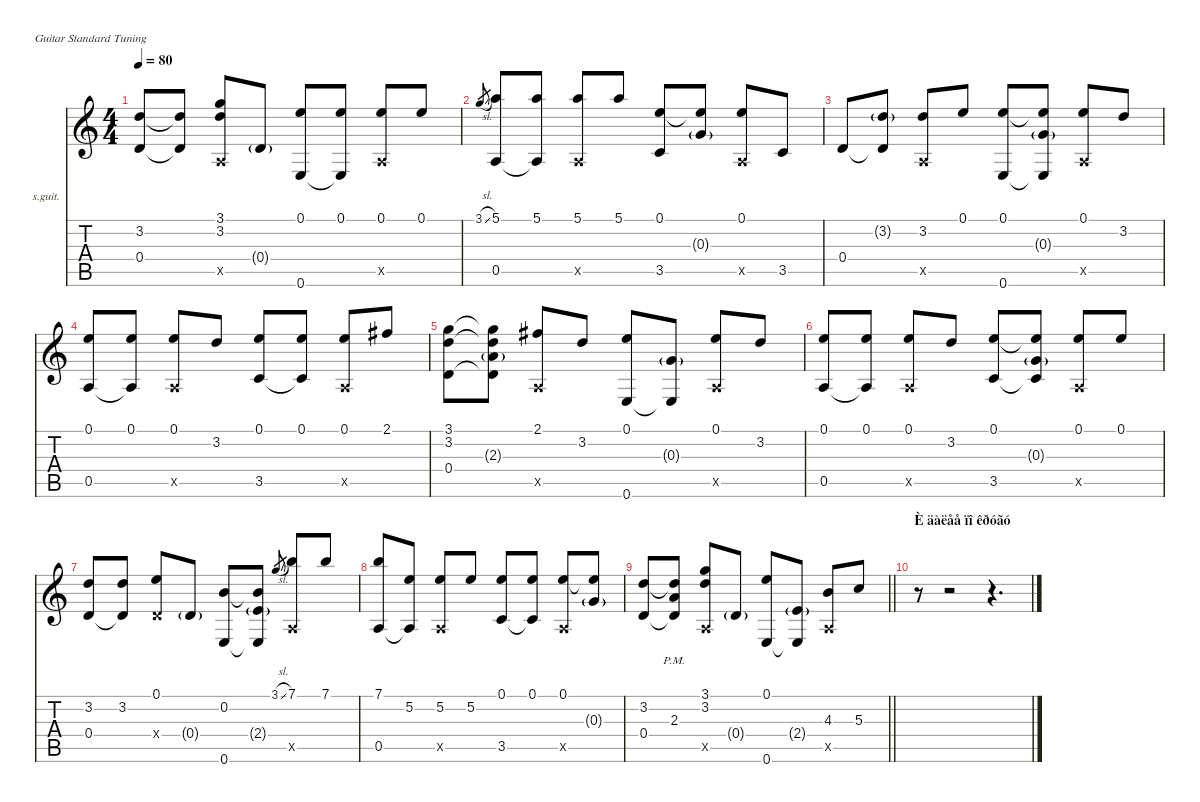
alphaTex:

\defaultSystemsLayout 4
\hideDynamics
\bracketExtendMode nobrackets
\firstSystemTrackNameOrientation horizontal
\otherSystemsTrackNameOrientation horizontal
\track ("Гитара" "s.guit.") {instrument acousticguitarsteel}
\staff {score tabs}
\tuning (E4 B3 G3 D3 A2 E2)
\ts (4 4)
\tempo 80
\clef g2
\ks c
(3.2 0.4).8{dy f beam Up} (3.2{t} 0.4{t}).8{beam Up} (3.1 3.2 0.5{x}).8{beam Up} 0.4{g}.8{dy mf beam Up} (0.1 0.6).8{dy f beam Up} (0.1 0.6{t}).8{beam Up} (0.1 0.5{x}).8{beam Up} 0.1.8{beam Up} |
3.1{sl}.8{gr dy mf beam Up} (5.1 0.5).8{dy f beam Up} (5.1 0.5{t}).8{beam Up} (5.1 0.5{x}).8{beam Up} 5.1.8{beam Up} (0.1 3.5).8{beam Up} (0.1{t} 0.3{g}).8{beam Up} (0.1 0.5{x}).8{beam Up} 3.5.8{beam Up} |
0.4.8{beam Up} (3.2{g} 0.4{t}).8{beam Up} (3.2 0.5{x}).8{beam Up} 0.1.8{beam Up} (0.1 0.6).8{beam Up} (0.1{t} 0.3{g} 0.6{t}).8{beam Up} (0.1 0.5{x}).8{beam Up} 3.2.8{beam Up} |
(0.1 0.5).8{beam Up} (0.1 0.5{t}).8{beam Up} (0.1 0.5{x}).8{beam Up} 3.2.8{beam Up} (0.1 3.5).8{beam Up} (0.1 3.5{t}).8{beam Up} (0.1 0.5{x}).8{beam Up} 2.1{acc #}.8{beam Up} |
(3.1 3.2 0.4).8{beam Down} (3.1{t} 3.2{t} 2.3{g} 0.4{t}).8{beam Down} (2.1{acc #} 0.5{x}).8{beam Up} 3.2.8{beam Up} (0.1 0.6).8{beam Up} (0.3{g} 0.6{t}).8{beam Up} (0.1 0.5{x}).8{beam Up} 3.2.8{beam Up} |
(0.1 0.5).8{beam Up} (0.1 0.5{t}).8{beam Up} (0.1 0.5{x}).8{beam Up} 3.2.8{beam Up} (0.1 3.5).8{beam Up} (0.1{t} 0.3{g} 3.5{t}).8{beam Up} (0.1 0.5{x}).8{beam Up} 0.1.8{beam Up} |
(3.2 0.4).8{beam Up} (3.2 0.4{t}).8{beam Up} (0.1 0.4{x}).8{beam Up} 0.4{g}.8{dy mf beam Up} (0.2 0.6).8{dy f beam Up} (0.2{t} 2.4{g} 0.6{t}).8{beam Up} 3.1{sl}.8{gr dy mf beam Up} (7.1 0.5{x}).8{dy f beam Up} 7.1.8{beam Up} |
(7.1 0.5).8{beam Up} (5.2 0.5{t}).8{beam Up} (5.2 0.5{x}).8{beam Up} 5.2.8{beam Up} (0.1 3.5).8{beam Up} (0.1 3.5{t}).8{beam Up} (0.1 0.5{x}).8{beam Up} (0.1{t} 0.3{g}).8{beam Up} |
\barLineRight lightlight
(3.2 0.4).8{beam Up} (3.2{t} 2.3{pm} 0.4{t}).8{beam Up} (3.1 3.2 0.5{x}).8{beam Up} 0.4{g}.8{dy mf beam Up} (0.1 0.6).8{dy f beam Up} (2.4{g} 0.6{t}).8{beam Up} (4.3 0.5{x}).8{beam Up} 5.3.8{beam Up} |
\section ("" "È äàëåå ïî êðóãó")
r.8{beam Down} r.2{beam Down} r.4{d beam Down}
